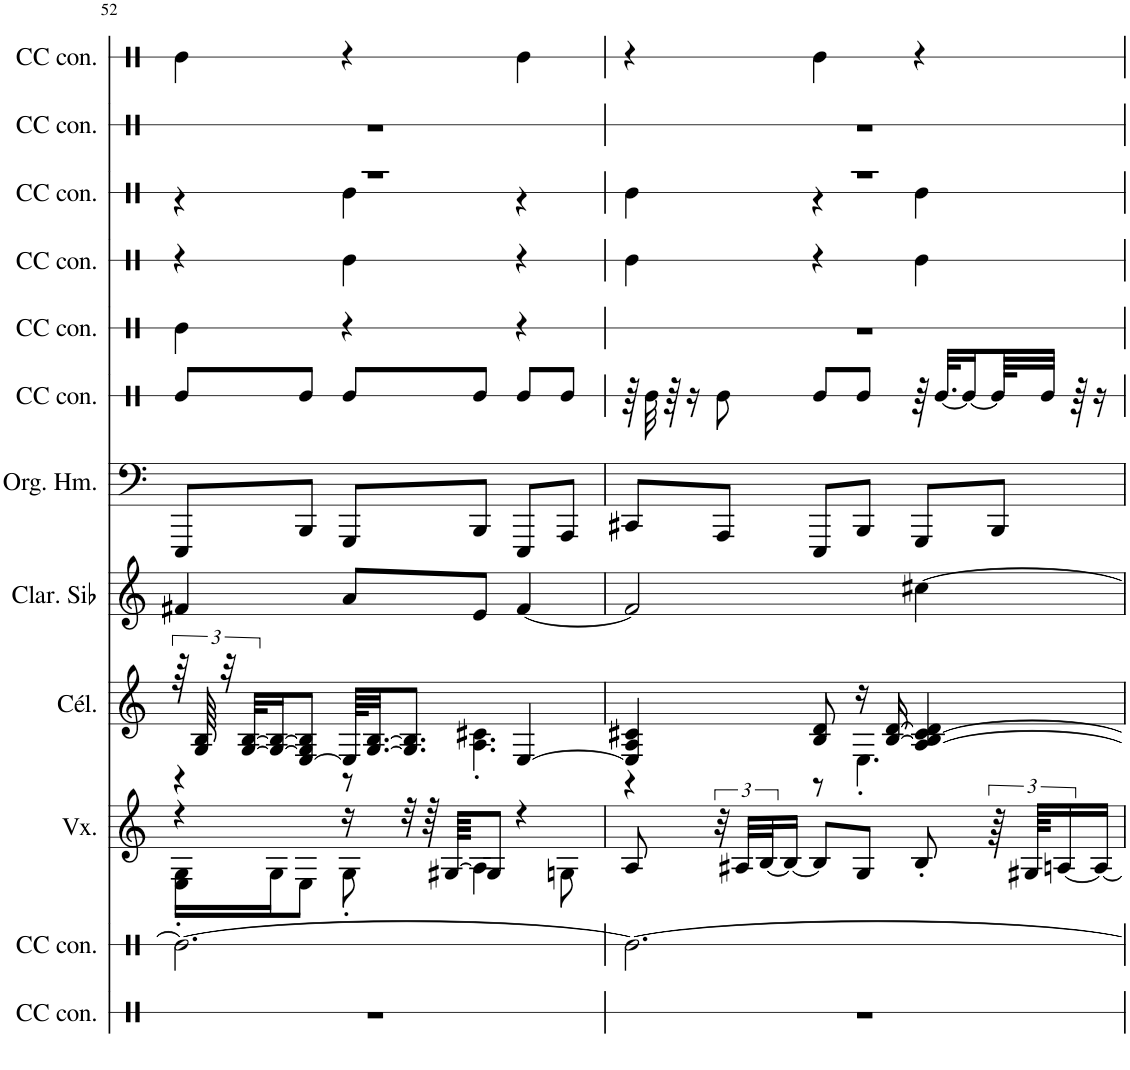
**kern	**kern	**kern	**kern	**kern	**kern	**kern	**kern	**kern	**kern	**kern	**kern
*part12	*part11	*part10	*part9	*part8	*part7	*part6	*part5	*part4	*part3	*part2	*part1
*staff12	*staff11	*staff10	*staff9	*staff8	*staff7	*staff6	*staff5	*staff4	*staff3	*staff2	*staff1
*I"Caisse claire de concert, Thunder	*I"Caisse claire de concert, Rain	*I"Voix, Guitar	*I"Célesta, Rhoades	*I"Clarinette en Sib	*I"Orgue Hammond, Bass	*I"Caisse claire de concert, Ride Cymbal 1	*I"Caisse claire de concert, Crash Cymbal	*I"Caisse claire de concert, Snare and Toms	*I"Caisse claire de concert, Pedal Hi Hat	*I"Caisse claire de concert, Alternate Ride	*I"Caisse claire de concert, Bass Drum
*I'CC con.	*I'CC con.	*I'Vx.	*I'Cél.	*I'Clar. Sib	*I'Org. Hm.	*I'CC con.	*I'CC con.	*I'CC con.	*I'CC con.	*I'CC con.	*I'CC con.
!!LO:PB:g=z
*clefX	*clefX	*clefG2	*clefG2	*clefG2	*clefF4	*clefX	*clefX	*clefX	*clefX	*clefX	*clefX
*	*	*	*Trd-7c-12	*Trd1c2	*	*	*	*	*	*	*
*k[]	*k[]	*k[]	*k[]	*k[]	*k[]	*k[]	*k[]	*k[]	*k[]	*k[]	*k[]
*M3/4	*M3/4	*M3/4	*M3/4	*M3/4	*M3/4	*M3/4	*M3/4	*M3/4	*M3/4	*M3/4	*M3/4
=52	=52	=52	=52	=52	=52	=52	=52	=52	=52	=52	=52
*	*	*^	*^	*	*	*	*	*	*^	*	*
2.r	2.Re\_	4r	16E\' 16G\'LL	96r	4r	4f#X/	8EEE/L	8Re/L	4Re\	4r	2.r	4r	2.r	4Re\
.	.	.	.	96G/ 96B/	.	.	.	.	.	.	.	.	.	.
.	.	.	.	48r	.	.	.	.	.	.	.	.	.	.
.	.	.	.	[48G/ [48B/KLL	.	.	.	.	.	.	.	.	.	.
.	.	.	16G\J	16G/_ 16B/_J	.	.	.	.	.	.	.	.	.	.
.	.	.	8E\J	[8E/ 8G/] 8B/]J	.	.	8BBB/J	8Re/J	.	.	.	.	.	.
.	.	16r	8G'\	64E/KLLL]	8r	8a/L	8GGG/L	8Re/L	4r	4Re\	.	4Re\	.	4r
.	.	.	.	[32.G/ [32.B/JJ	.	.	.	.	.	.	.	.	.	.
.	.	32r	.	8.G/] 8.B/]J	.	.	.	.	.	.	.	.	.	.
.	.	64r	.	.	.	.	.	.	.	.	.	.	.	.
.	.	[64G#X/KKKL	.	.	.	.	.	.	.	.	.	.	.	.
.	.	8G#/J]	4A\	.	4.A\' 4.c#X\'	8e/J	8BBB/J	8Re/J	.	.	.	.	.	.
.	.	4r	.	[4E/	.	[4f#/	8EEE/L	8Re/L	4r	4r	.	4r	.	4Re\
.	.	.	8Gn\	.	.	.	8AAA/J	8Re/J	.	.	.	.	.	.
*	*	*v	*v	*	*	*	*	*	*	*	*	*	*	*
=53	=53	=53	=53	=53	=53	=53	=53	=53	=53	=53	=53	=53	=53
2.r	2.Re\_	8A/	4E/] 4A/ 4c#X/	4r	2f#/]	8CC#X/L	64r	2.r	4Re\	2.r	4Re\	2.r	4r
.	.	.	.	.	.	.	32Re\	.	.	.	.	.	.
.	.	.	.	.	.	.	64r	.	.	.	.	.	.
.	.	.	.	.	.	.	16r	.	.	.	.	.	.
.	.	48r	.	.	.	8AAA/J	8Re\	.	.	.	.	.	.
.	.	48A#X/LLL	.	.	.	.	.	.	.	.	.	.	.
.	.	[48B/J	.	.	.	.	.	.	.	.	.	.	.
.	.	16B/JJ_	.	.	.	.	.	.	.	.	.	.	.
.	.	8B/L]	8B/ 8d/	8r	.	8EEE/L	8Re/L	.	4r	.	4r	.	4Re\
.	.	8G/J	16r	4.E'\	.	8BBB/J	8Re/J	.	.	.	.	.	.
.	.	.	[16B/ [16d/	.	.	.	.	.	.	.	.	.	.
.	.	8B'/	[4A/ 4B/] [4c#/ 4d/]	.	[4cc#X\	8GGG/L	64r	.	4Re\	.	4Re\	.	4r
.	.	.	.	.	.	.	[32.Re/KLL	.	.	.	.	.	.
.	.	.	.	.	.	.	16Re/_	.	.	.	.	.	.
.	.	96r	.	.	.	8BBB/J	64Re/KL]	.	.	.	.	.	.
.	.	96G#X/KKLL	.	.	.	.	.	.	.	.	.	.	.
.	.	.	.	.	.	.	32Re/JJJ	.	.	.	.	.	.
.	.	[24An/	.	.	.	.	.	.	.	.	.	.	.
.	.	.	.	.	.	.	64r	.	.	.	.	.	.
.	.	16A/JJ_	.	.	.	.	16r	.	.	.	.	.	.
*	*	*	*v	*v	*	*	*	*	*	*v	*v	*	*
=	=	=	=	=	=	=	=	=	=	=	=
*-	*-	*-	*-	*-	*-	*-	*-	*-	*-	*-	*-
